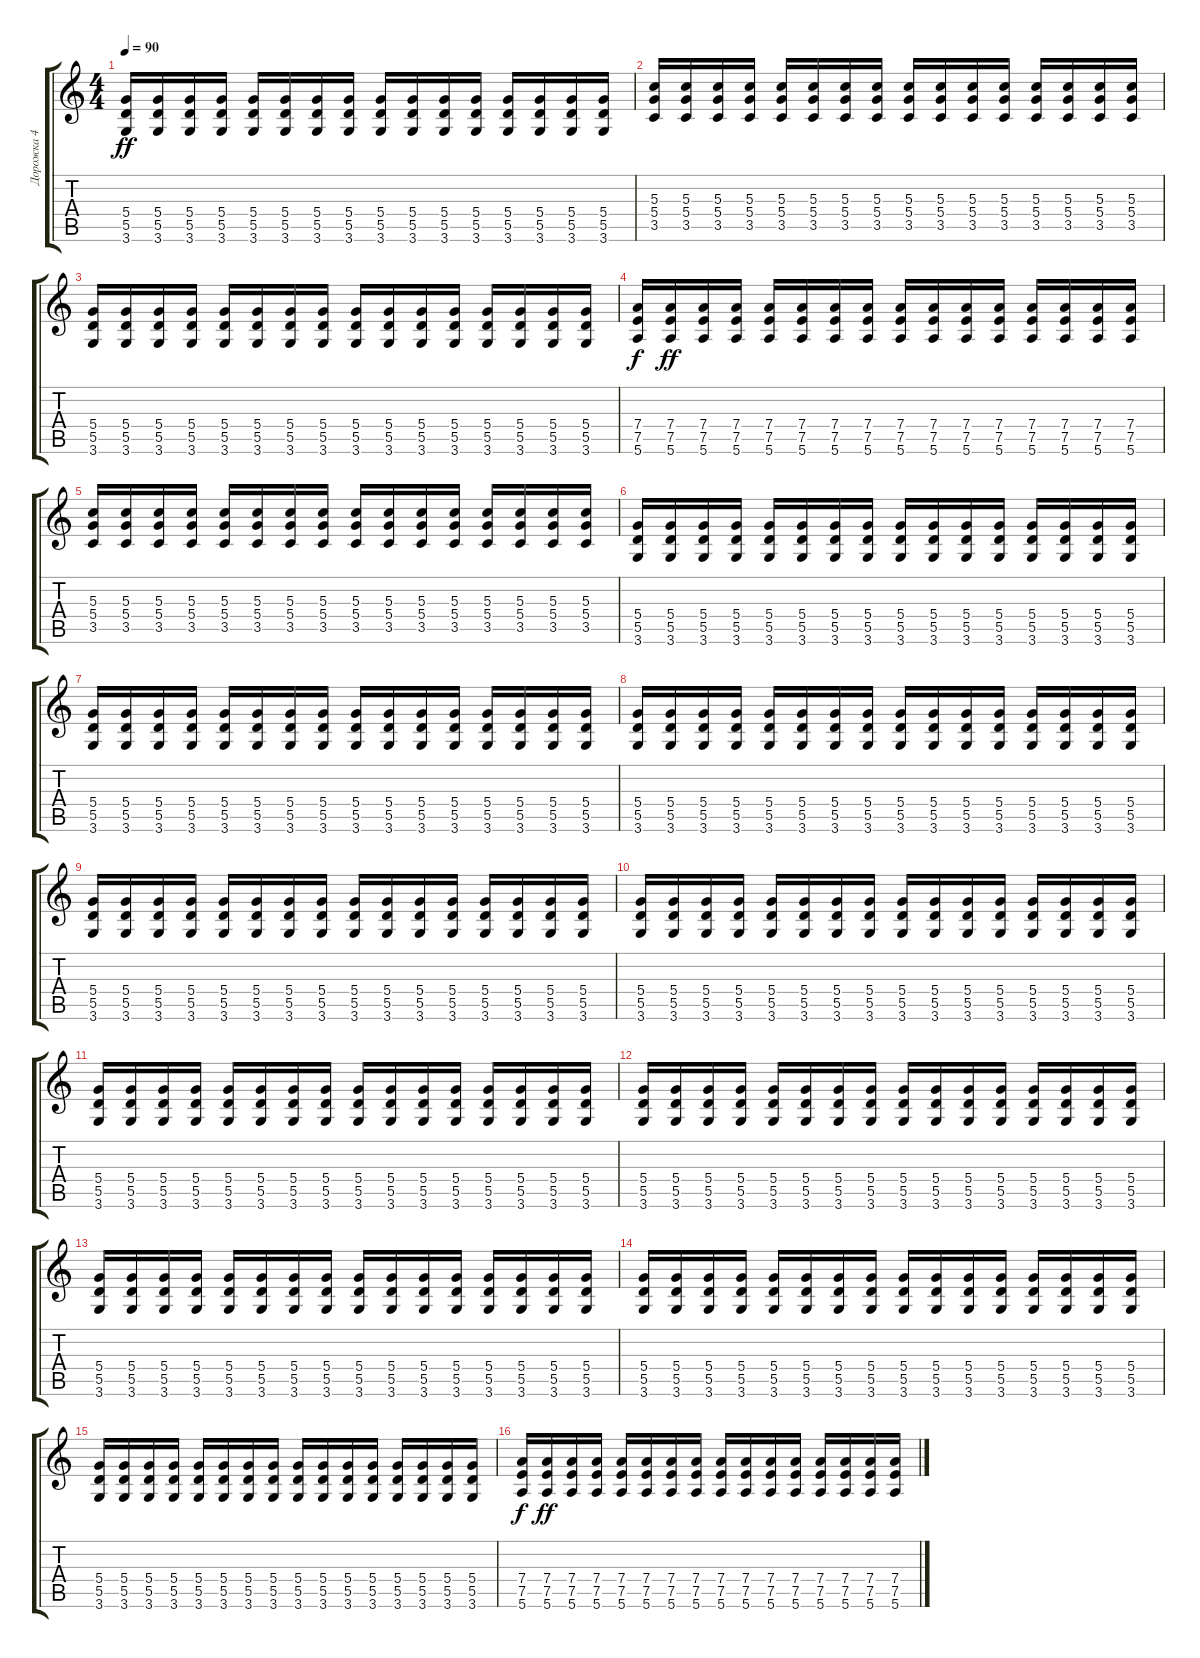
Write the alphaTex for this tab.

\track ("Дорожка 4" "Дорожка 4") {instrument electricguitarmuted}
\staff {score tabs}
\tuning (E4 B3 G3 D3 A2 E2) {hide}
\ts (4 4)
\tempo 90
\clef g2
\ks c
(5.4 5.5 3.6).16{dy ff} (5.4 5.5 3.6).16 (5.4 5.5 3.6).16 (5.4 5.5 3.6).16 (5.4 5.5 3.6).16 (5.4 5.5 3.6).16 (5.4 5.5 3.6).16 (5.4 5.5 3.6).16 (5.4 5.5 3.6).16 (5.4 5.5 3.6).16 (5.4 5.5 3.6).16 (5.4 5.5 3.6).16 (5.4 5.5 3.6).16 (5.4 5.5 3.6).16 (5.4 5.5 3.6).16 (5.4 5.5 3.6).16 |
(5.3 5.4 3.5).16 (5.3 5.4 3.5).16 (5.3 5.4 3.5).16 (5.3 5.4 3.5).16 (5.3 5.4 3.5).16 (5.3 5.4 3.5).16 (5.3 5.4 3.5).16 (5.3 5.4 3.5).16 (5.3 5.4 3.5).16 (5.3 5.4 3.5).16 (5.3 5.4 3.5).16 (5.3 5.4 3.5).16 (5.3 5.4 3.5).16 (5.3 5.4 3.5).16 (5.3 5.4 3.5).16 (5.3 5.4 3.5).16 |
(5.4 5.5 3.6).16 (5.4 5.5 3.6).16 (5.4 5.5 3.6).16 (5.4 5.5 3.6).16 (5.4 5.5 3.6).16 (5.4 5.5 3.6).16 (5.4 5.5 3.6).16 (5.4 5.5 3.6).16 (5.4 5.5 3.6).16 (5.4 5.5 3.6).16 (5.4 5.5 3.6).16 (5.4 5.5 3.6).16 (5.4 5.5 3.6).16 (5.4 5.5 3.6).16 (5.4 5.5 3.6).16 (5.4 5.5 3.6).16 |
(7.4 7.5 5.6).16{dy f} (7.4 7.5 5.6).16{dy ff} (7.4 7.5 5.6).16 (7.4 7.5 5.6).16 (7.4 7.5 5.6).16 (7.4 7.5 5.6).16 (7.4 7.5 5.6).16 (7.4 7.5 5.6).16 (7.4 7.5 5.6).16 (7.4 7.5 5.6).16 (7.4 7.5 5.6).16 (7.4 7.5 5.6).16 (7.4 7.5 5.6).16 (7.4 7.5 5.6).16 (7.4 7.5 5.6).16 (7.4 7.5 5.6).16 |
(5.3 5.4 3.5).16 (5.3 5.4 3.5).16 (5.3 5.4 3.5).16 (5.3 5.4 3.5).16 (5.3 5.4 3.5).16 (5.3 5.4 3.5).16 (5.3 5.4 3.5).16 (5.3 5.4 3.5).16 (5.3 5.4 3.5).16 (5.3 5.4 3.5).16 (5.3 5.4 3.5).16 (5.3 5.4 3.5).16 (5.3 5.4 3.5).16 (5.3 5.4 3.5).16 (5.3 5.4 3.5).16 (5.3 5.4 3.5).16 |
(5.4 5.5 3.6).16 (5.4 5.5 3.6).16 (5.4 5.5 3.6).16 (5.4 5.5 3.6).16 (5.4 5.5 3.6).16 (5.4 5.5 3.6).16 (5.4 5.5 3.6).16 (5.4 5.5 3.6).16 (5.4 5.5 3.6).16 (5.4 5.5 3.6).16 (5.4 5.5 3.6).16 (5.4 5.5 3.6).16 (5.4 5.5 3.6).16 (5.4 5.5 3.6).16 (5.4 5.5 3.6).16 (5.4 5.5 3.6).16 |
(5.4 5.5 3.6).16 (5.4 5.5 3.6).16 (5.4 5.5 3.6).16 (5.4 5.5 3.6).16 (5.4 5.5 3.6).16 (5.4 5.5 3.6).16 (5.4 5.5 3.6).16 (5.4 5.5 3.6).16 (5.4 5.5 3.6).16 (5.4 5.5 3.6).16 (5.4 5.5 3.6).16 (5.4 5.5 3.6).16 (5.4 5.5 3.6).16 (5.4 5.5 3.6).16 (5.4 5.5 3.6).16 (5.4 5.5 3.6).16 |
(5.4 5.5 3.6).16 (5.4 5.5 3.6).16 (5.4 5.5 3.6).16 (5.4 5.5 3.6).16 (5.4 5.5 3.6).16 (5.4 5.5 3.6).16 (5.4 5.5 3.6).16 (5.4 5.5 3.6).16 (5.4 5.5 3.6).16 (5.4 5.5 3.6).16 (5.4 5.5 3.6).16 (5.4 5.5 3.6).16 (5.4 5.5 3.6).16 (5.4 5.5 3.6).16 (5.4 5.5 3.6).16 (5.4 5.5 3.6).16 |
(5.4 5.5 3.6).16 (5.4 5.5 3.6).16 (5.4 5.5 3.6).16 (5.4 5.5 3.6).16 (5.4 5.5 3.6).16 (5.4 5.5 3.6).16 (5.4 5.5 3.6).16 (5.4 5.5 3.6).16 (5.4 5.5 3.6).16 (5.4 5.5 3.6).16 (5.4 5.5 3.6).16 (5.4 5.5 3.6).16 (5.4 5.5 3.6).16 (5.4 5.5 3.6).16 (5.4 5.5 3.6).16 (5.4 5.5 3.6).16 |
(5.4 5.5 3.6).16 (5.4 5.5 3.6).16 (5.4 5.5 3.6).16 (5.4 5.5 3.6).16 (5.4 5.5 3.6).16 (5.4 5.5 3.6).16 (5.4 5.5 3.6).16 (5.4 5.5 3.6).16 (5.4 5.5 3.6).16 (5.4 5.5 3.6).16 (5.4 5.5 3.6).16 (5.4 5.5 3.6).16 (5.4 5.5 3.6).16 (5.4 5.5 3.6).16 (5.4 5.5 3.6).16 (5.4 5.5 3.6).16 |
(5.4 5.5 3.6).16 (5.4 5.5 3.6).16 (5.4 5.5 3.6).16 (5.4 5.5 3.6).16 (5.4 5.5 3.6).16 (5.4 5.5 3.6).16 (5.4 5.5 3.6).16 (5.4 5.5 3.6).16 (5.4 5.5 3.6).16 (5.4 5.5 3.6).16 (5.4 5.5 3.6).16 (5.4 5.5 3.6).16 (5.4 5.5 3.6).16 (5.4 5.5 3.6).16 (5.4 5.5 3.6).16 (5.4 5.5 3.6).16 |
(5.4 5.5 3.6).16 (5.4 5.5 3.6).16 (5.4 5.5 3.6).16 (5.4 5.5 3.6).16 (5.4 5.5 3.6).16 (5.4 5.5 3.6).16 (5.4 5.5 3.6).16 (5.4 5.5 3.6).16 (5.4 5.5 3.6).16 (5.4 5.5 3.6).16 (5.4 5.5 3.6).16 (5.4 5.5 3.6).16 (5.4 5.5 3.6).16 (5.4 5.5 3.6).16 (5.4 5.5 3.6).16 (5.4 5.5 3.6).16 |
(5.4 5.5 3.6).16 (5.4 5.5 3.6).16 (5.4 5.5 3.6).16 (5.4 5.5 3.6).16 (5.4 5.5 3.6).16 (5.4 5.5 3.6).16 (5.4 5.5 3.6).16 (5.4 5.5 3.6).16 (5.4 5.5 3.6).16 (5.4 5.5 3.6).16 (5.4 5.5 3.6).16 (5.4 5.5 3.6).16 (5.4 5.5 3.6).16 (5.4 5.5 3.6).16 (5.4 5.5 3.6).16 (5.4 5.5 3.6).16 |
(5.4 5.5 3.6).16 (5.4 5.5 3.6).16 (5.4 5.5 3.6).16 (5.4 5.5 3.6).16 (5.4 5.5 3.6).16 (5.4 5.5 3.6).16 (5.4 5.5 3.6).16 (5.4 5.5 3.6).16 (5.4 5.5 3.6).16 (5.4 5.5 3.6).16 (5.4 5.5 3.6).16 (5.4 5.5 3.6).16 (5.4 5.5 3.6).16 (5.4 5.5 3.6).16 (5.4 5.5 3.6).16 (5.4 5.5 3.6).16 |
(5.4 5.5 3.6).16 (5.4 5.5 3.6).16 (5.4 5.5 3.6).16 (5.4 5.5 3.6).16 (5.4 5.5 3.6).16 (5.4 5.5 3.6).16 (5.4 5.5 3.6).16 (5.4 5.5 3.6).16 (5.4 5.5 3.6).16 (5.4 5.5 3.6).16 (5.4 5.5 3.6).16 (5.4 5.5 3.6).16 (5.4 5.5 3.6).16 (5.4 5.5 3.6).16 (5.4 5.5 3.6).16 (5.4 5.5 3.6).16 |
(7.4 7.5 5.6).16{dy f} (7.4 7.5 5.6).16{dy ff} (7.4 7.5 5.6).16 (7.4 7.5 5.6).16 (7.4 7.5 5.6).16 (7.4 7.5 5.6).16 (7.4 7.5 5.6).16 (7.4 7.5 5.6).16 (7.4 7.5 5.6).16 (7.4 7.5 5.6).16 (7.4 7.5 5.6).16 (7.4 7.5 5.6).16 (7.4 7.5 5.6).16 (7.4 7.5 5.6).16 (7.4 7.5 5.6).16 (7.4 7.5 5.6).16
